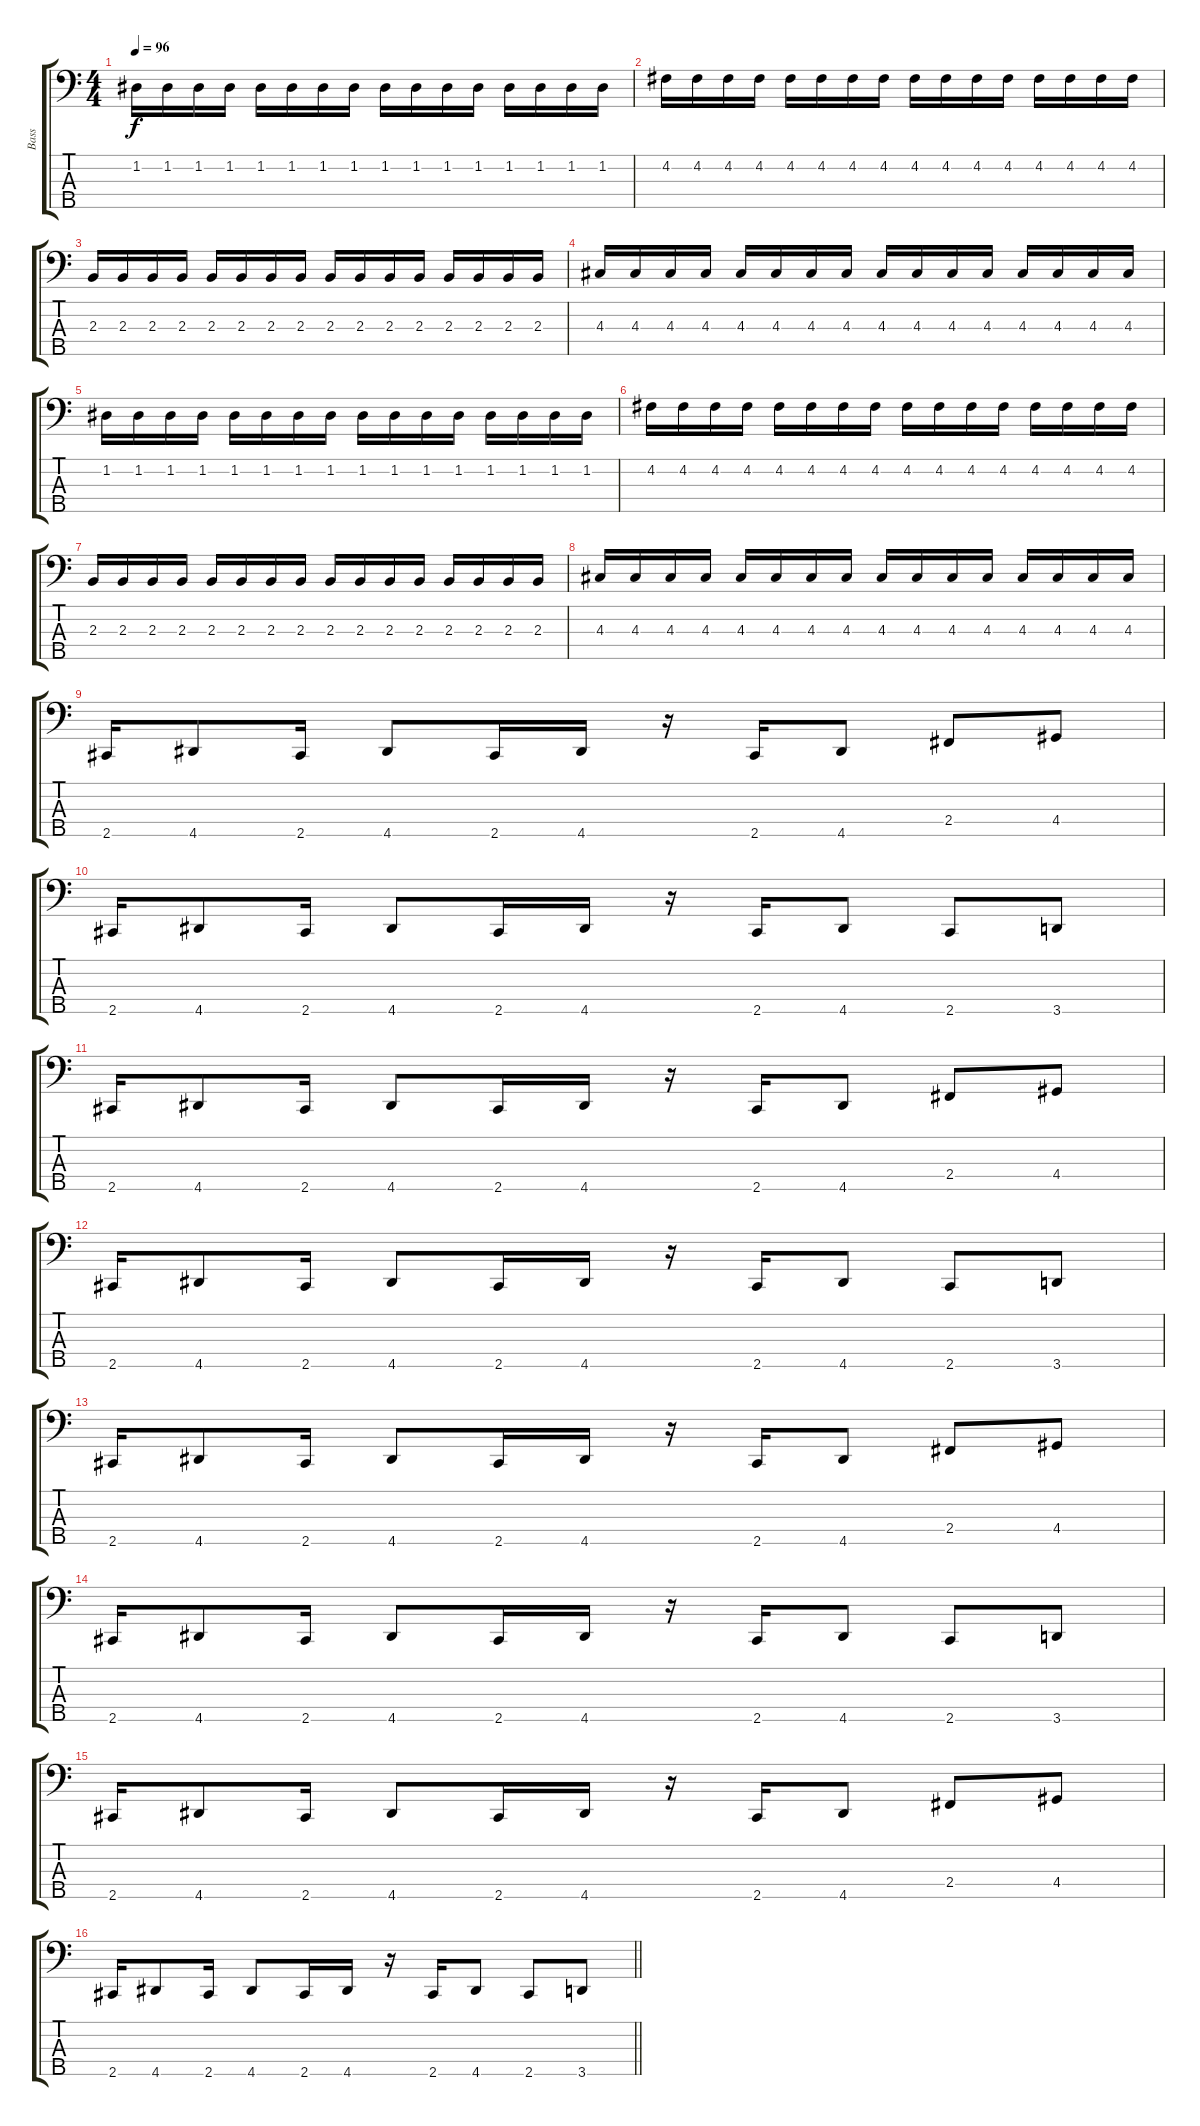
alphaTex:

\track ("Bass" "Bass") {instrument electricbassfinger}
\staff {score tabs}
\tuning (G2 D2 A1 E1 B0) {hide}
\ts (4 4)
\tempo 96
\clef f4
\ks c
1.2.16{dy f} 1.2.16 1.2.16 1.2.16 1.2.16 1.2.16 1.2.16 1.2.16 1.2.16 1.2.16 1.2.16 1.2.16 1.2.16 1.2.16 1.2.16 1.2.16 |
4.2.16 4.2.16 4.2.16 4.2.16 4.2.16 4.2.16 4.2.16 4.2.16 4.2.16 4.2.16 4.2.16 4.2.16 4.2.16 4.2.16 4.2.16 4.2.16 |
2.3.16 2.3.16 2.3.16 2.3.16 2.3.16 2.3.16 2.3.16 2.3.16 2.3.16 2.3.16 2.3.16 2.3.16 2.3.16 2.3.16 2.3.16 2.3.16 |
4.3.16 4.3.16 4.3.16 4.3.16 4.3.16 4.3.16 4.3.16 4.3.16 4.3.16 4.3.16 4.3.16 4.3.16 4.3.16 4.3.16 4.3.16 4.3.16 |
1.2.16 1.2.16 1.2.16 1.2.16 1.2.16 1.2.16 1.2.16 1.2.16 1.2.16 1.2.16 1.2.16 1.2.16 1.2.16 1.2.16 1.2.16 1.2.16 |
4.2.16 4.2.16 4.2.16 4.2.16 4.2.16 4.2.16 4.2.16 4.2.16 4.2.16 4.2.16 4.2.16 4.2.16 4.2.16 4.2.16 4.2.16 4.2.16 |
2.3.16 2.3.16 2.3.16 2.3.16 2.3.16 2.3.16 2.3.16 2.3.16 2.3.16 2.3.16 2.3.16 2.3.16 2.3.16 2.3.16 2.3.16 2.3.16 |
4.3.16 4.3.16 4.3.16 4.3.16 4.3.16 4.3.16 4.3.16 4.3.16 4.3.16 4.3.16 4.3.16 4.3.16 4.3.16 4.3.16 4.3.16 4.3.16 |
2.5.16 4.5.8 2.5.16 4.5.8 2.5.16 4.5.16 r.16 2.5.16 4.5.8 2.4.8 4.4.8 |
2.5.16 4.5.8 2.5.16 4.5.8 2.5.16 4.5.16 r.16 2.5.16 4.5.8 2.5.8 3.5.8 |
2.5.16 4.5.8 2.5.16 4.5.8 2.5.16 4.5.16 r.16 2.5.16 4.5.8 2.4.8 4.4.8 |
2.5.16 4.5.8 2.5.16 4.5.8 2.5.16 4.5.16 r.16 2.5.16 4.5.8 2.5.8 3.5.8 |
2.5.16 4.5.8 2.5.16 4.5.8 2.5.16 4.5.16 r.16 2.5.16 4.5.8 2.4.8 4.4.8 |
2.5.16 4.5.8 2.5.16 4.5.8 2.5.16 4.5.16 r.16 2.5.16 4.5.8 2.5.8 3.5.8 |
2.5.16 4.5.8 2.5.16 4.5.8 2.5.16 4.5.16 r.16 2.5.16 4.5.8 2.4.8 4.4.8 |
\barLineRight lightlight
2.5.16 4.5.8 2.5.16 4.5.8 2.5.16 4.5.16 r.16 2.5.16 4.5.8 2.5.8 3.5.8
